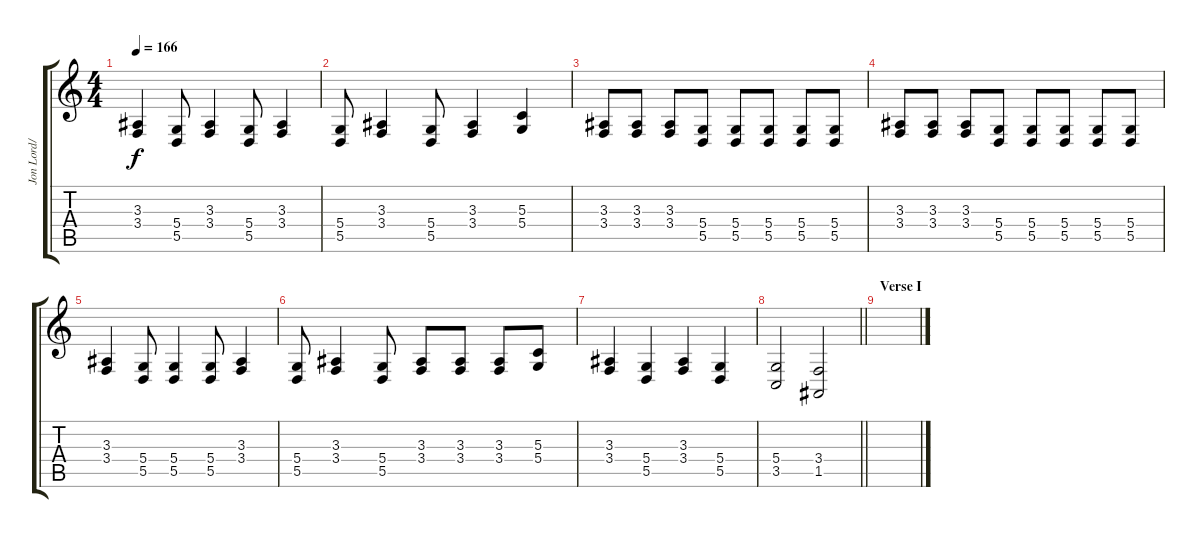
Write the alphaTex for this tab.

\track ("Jon Lord/ Ritchie Blackmore" "Jon Lord/ ") {instrument rockorgan}
\staff {score tabs}
\tuning (E4 B3 G3 D3 A2 E2) {hide}
\ts (4 4)
\tempo 166
\clef g2
\ks c
(3.3 3.4).4{dy f} (5.4 5.5).8 (3.3 3.4).4 (5.4 5.5).8 (3.3 3.4).4 |
(5.4 5.5).8 (3.3 3.4).4 (5.4 5.5).8 (3.3 3.4).4 (5.3 5.4).4 |
(3.3 3.4).8 (3.3 3.4).8 (3.3 3.4).8 (5.4 5.5).8 (5.4 5.5).8 (5.4 5.5).8 (5.4 5.5).8 (5.4 5.5).8 |
(3.3 3.4).8 (3.3 3.4).8 (3.3 3.4).8 (5.4 5.5).8 (5.4 5.5).8 (5.4 5.5).8 (5.4 5.5).8 (5.4 5.5).8 |
(3.3 3.4).4 (5.4 5.5).8 (5.4 5.5).4 (5.4 5.5).8 (3.3 3.4).4 |
(5.4 5.5).8 (3.3 3.4).4 (5.4 5.5).8 (3.3 3.4).8 (3.3 3.4).8 (3.3 3.4).8 (5.3 5.4).8 |
(3.3 3.4).4 (5.4 5.5).4 (3.3 3.4).4 (5.4 5.5).4 |
\barLineRight lightlight
(5.4 3.5).2 (3.4 1.5).2 |
\section ("" "Verse I")
